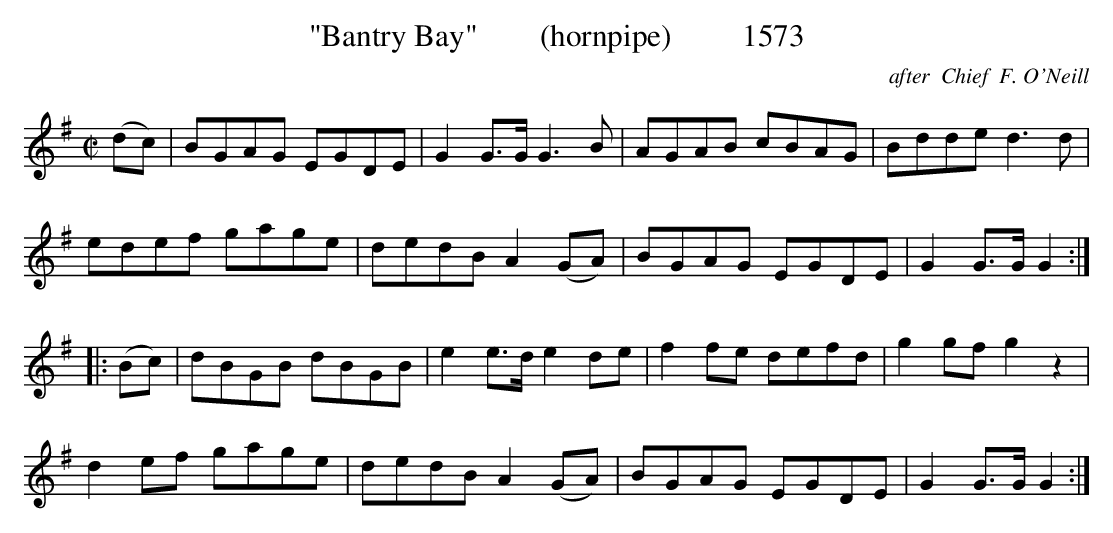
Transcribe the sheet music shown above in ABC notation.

X:1
T:"Bantry Bay"        (hornpipe)         1573
C:after  Chief  F. O'Neill
BRENNAN July 2003 (HTTP://WWW.SOSYOURMOM.COM)
M:C|
L:1/8
K:G
(dc)|BGAG EGDE|G2G3/2G/2 G3B|AGAB cBAG|Bdde d3d|
edef gage|dedB A2(GA)|BGAG EGDE|G2G3/2G/2 G2:|
|:(Bc)|dBGB dBGB|e2e3/2d/2 e2de|f2fe defd|g2gf g2z2|
d2ef gage|dedB A2(GA)|BGAG EGDE|G2G3/2G/2 G2:|
